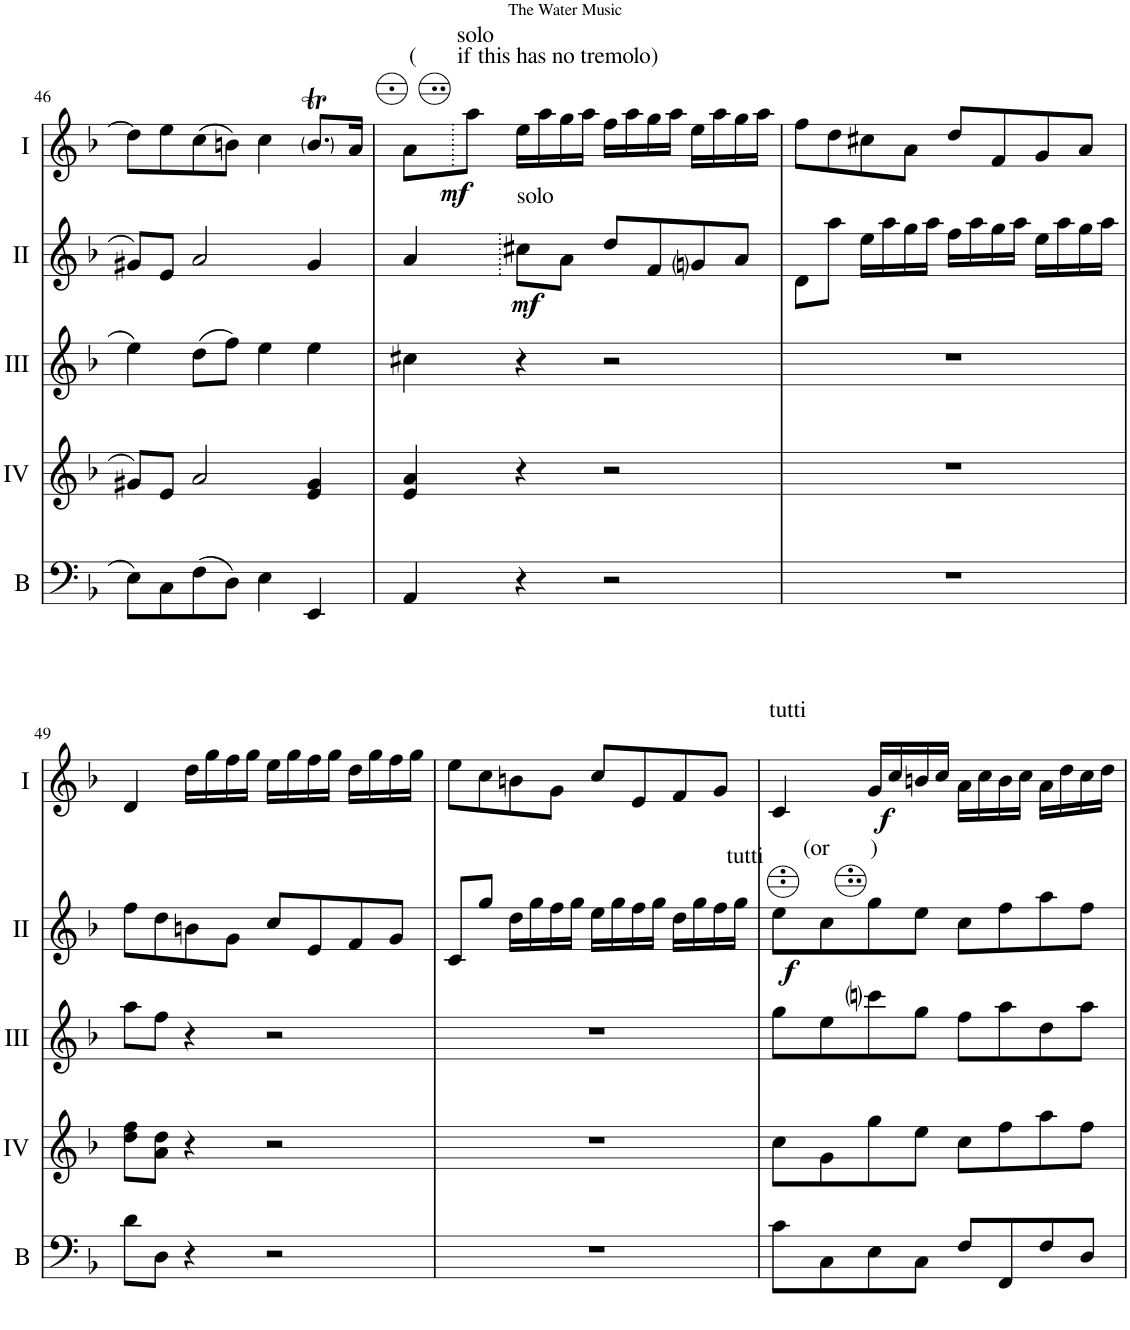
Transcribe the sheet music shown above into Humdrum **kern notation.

**kern	**kern	**kern	**kern	**dynam	**kern	**dynam
*part5	*part4	*part3	*part2	*part2	*part1	*part1
*staff5	*staff4	*staff3	*staff2	*staff2	*staff1	*staff1
*I"Bass	*I"Acc. 4	*I"Acc. 3	*I"Acc. 2	*	*I"Acc. 1	*
*I'B	*	*	*	*	*	*
!!LO:PB:g=z
*clefF4	*clefG2	*clefG2	*clefG2	*	*clefG2	*
*Trd7c12	*	*Trd7c12	*	*	*	*
*k[b-]	*k[b-]	*k[b-]	*k[b-]	*	*k[b-]	*
*M4/4	*M4/4	*M4/4	*M4/4	*	*M4/4	*
*met(c)	*met(c)	*met(c)	*met(c)	*	*met(c)	*
=46	=46	=46	=46	=46	=46	=46
8E\L	8g#X/L	4ee\	8g#X/L	.	8dd\L]	.
8C\	8e/J	.	8e/J	.	8ee\	.
(8F\	2a/	(8dd\L	2a/	.	(8cc\	.
8D\J)	.	8ff\J)	.	.	8bn\J)	.
4E\	.	4ee\	.	.	4cc\	.
4EE/	4e/ 4g#/	4ee\	4g#/	.	8.bt/L	.
.	.	.	.	.	16a/Jk	.
=47	=47	=47	=47	=47	=47	=47
!	!	!	!	!	!LO:TX:a:t=(       if this has no tremolo)	!
4AA/	4e/ 4a/	4cc#X\	4a/	.	8a\L	.
!	!	!	!	!	!LO:TX:a:t=solo	!
!	!	!	!	!	!	!LO:DY:b
.	.	.	.	.	8aa\J	mf
!	!	!	!LO:TX:a:t=solo	!	!	!
!	!	!	!	!LO:DY:b	!	!
4r	4r	4r	8cc#X\L	mf	16ee\LL	.
.	.	.	.	.	16aa\	.
.	.	.	8a\J	.	16gg\	.
.	.	.	.	.	16aa\JJ	.
2r	2r	2r	8dd/L	.	16ff\LL	.
.	.	.	.	.	16aa\	.
.	.	.	8f/	.	16gg\	.
.	.	.	.	.	16aa\JJ	.
.	.	.	8gni/	.	16ee\LL	.
.	.	.	.	.	16aa\	.
.	.	.	8a/J	.	16gg\	.
.	.	.	.	.	16aa\JJ	.
=48	=48	=48	=48	=48	=48	=48
1r	1r	1r	8d\L	.	8ff\L	.
.	.	.	8aa\J	.	8dd\	.
.	.	.	16ee\LL	.	8cc#X\	.
.	.	.	16aa\	.	.	.
.	.	.	16gg\	.	8a\J	.
.	.	.	16aa\JJ	.	.	.
.	.	.	16ff\LL	.	8dd/L	.
.	.	.	16aa\	.	.	.
.	.	.	16gg\	.	8f/	.
.	.	.	16aa\JJ	.	.	.
.	.	.	16ee\LL	.	8g/	.
.	.	.	16aa\	.	.	.
.	.	.	16gg\	.	8a/J	.
.	.	.	16aa\JJ	.	.	.
!!LO:LB:g=z
=49	=49	=49	=49	=49	=49	=49
8d\L	8dd\ 8ff\L	8aa\L	8ff\L	.	4d/	.
8D\J	8a\ 8dd\J	8ff\J	8dd\	.	.	.
4r	4r	4r	8bn\	.	16dd\LL	.
.	.	.	.	.	16gg\	.
.	.	.	8g\J	.	16ff\	.
.	.	.	.	.	16gg\JJ	.
2r	2r	2r	8cc/L	.	16ee\LL	.
.	.	.	.	.	16gg\	.
.	.	.	8e/	.	16ff\	.
.	.	.	.	.	16gg\JJ	.
.	.	.	8f/	.	16dd\LL	.
.	.	.	.	.	16gg\	.
.	.	.	8g/J	.	16ff\	.
.	.	.	.	.	16gg\JJ	.
=50	=50	=50	=50	=50	=50	=50
1r	1r	1r	8c/L	.	8ee\L	.
.	.	.	8gg/J	.	8cc\	.
.	.	.	16dd\LL	.	8bn\	.
.	.	.	16gg\	.	.	.
.	.	.	16ff\	.	8g\J	.
.	.	.	16gg\JJ	.	.	.
.	.	.	16ee\LL	.	8cc/L	.
.	.	.	16gg\	.	.	.
.	.	.	16ff\	.	8e/	.
.	.	.	16gg\JJ	.	.	.
.	.	.	16dd\LL	.	8f/	.
.	.	.	16gg\	.	.	.
.	.	.	16ff\	.	8g/J	.
.	.	.	16gg\JJ	.	.	.
=51	=51	=51	=51	=51	=51	=51
!	!	!	!	!	!LO:TX:a:t=tutti	!
!	!	!	!LO:TX:a:t=(or       )	!	!	!
!	!	!	!LO:TX:a:t=tutti	!	!	!
!	!	!	!	!LO:DY:b	!	!
8c\L	8cc\L	8gg\L	8ee\L	f	4c/	.
8C\	8g\	8ee\	8cc\	.	.	.
!	!	!	!	!	!	!LO:DY:b
8E\	8gg\	8cccni\	8gg\	.	16g/LL	f
.	.	.	.	.	16cc/	.
8C\J	8ee\J	8gg\J	8ee\J	.	16bn/	.
.	.	.	.	.	16cc/JJ	.
8F/L	8cc\L	8ff\L	8cc\L	.	16a\LL	.
.	.	.	.	.	16cc\	.
8FF/	8ff\	8aa\	8ff\	.	16b\	.
.	.	.	.	.	16cc\JJ	.
8F/	8aa\	8dd\	8aa\	.	16a\LL	.
.	.	.	.	.	16dd\	.
8D/J	8ff\J	8aa\J	8ff\J	.	16cc\	.
.	.	.	.	.	16dd\JJ	.
=	=	=	=	=	=	=
*-	*-	*-	*-	*-	*-	*-
